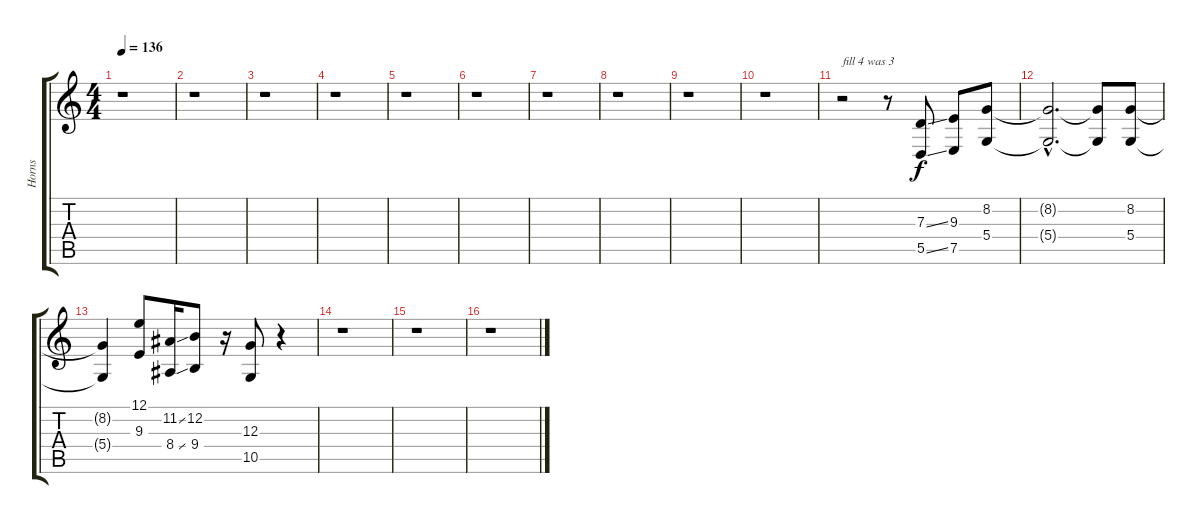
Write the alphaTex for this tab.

\track ("Horns" "Horns") {instrument synthbrass2}
\staff {score tabs}
\tuning (E4 B3 G3 D3 A2 E2) {hide}
\ts (4 4)
\tempo 136
\clef g2
\ks c
r.1{dy f} |
r.1 |
r.1 |
r.1 |
r.1 |
r.1 |
r.1 |
r.1 |
r.1 |
r.1 |
r.2{txt "fill 4 was 3"} r.8 (7.3{ss} 5.5{ss}).8 (9.3 7.5).8 (8.2 5.4).8 |
(8.2{hac t} 5.4{hac t}).2{d} (8.2{t} 5.4{t}).8 (8.2 5.4).8 |
(8.2{t} 5.4{t}).4 (12.1 9.3).8 (11.2{ss} 8.4{ss}).16 (12.2 9.4).8 r.16 (12.3 10.5).8 r.4 |
r.1 |
r.1 |
r.1
